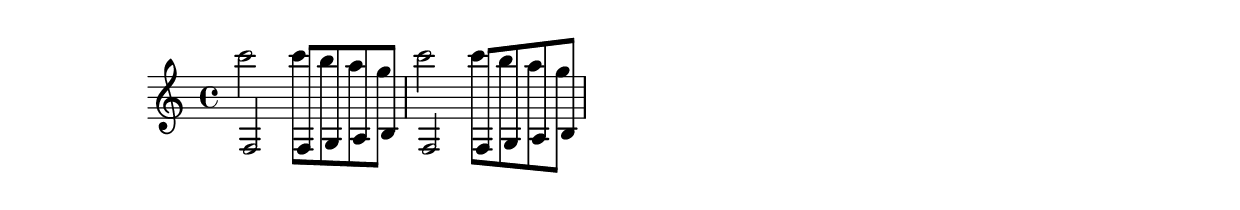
%%  Do not edit this file; it is auto-generated from LSR!
\version "2.11.23"

\header { texidoc = "
Extending stems to the center line may be prevented using
@code{no-stem-extend}.


" }

\score { 
  \context Voice \relative c {
	\context Staff <<
		\new Voice { 
			f2 f8 g a b 
			\override Stem  #'no-stem-extend = ##t
		 	f2 f8 g a b
		}
		\new Voice { 
			c''2 c8 b a g
			\override Stem  #'no-stem-extend = ##t
			c2 c8 b a g
		}
	>>
	
  }

}


